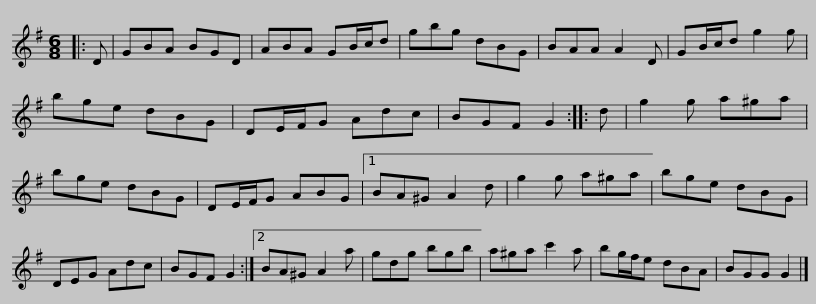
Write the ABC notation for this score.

X:1
L:1/8
M:6/8
I:linebreak $
K:G
V:1 treble
V:1
|: D | GBA BGD | ABA GB/c/d | gbg dBG | BAA A2 D | %5
 GB/c/d g2 g | bge dBG |$ DE/F/G Adc | BGF G2 :: d | %10
 g2 g a^ga | bge dBG | DE/F/G ABG |1 BA^G A2 d | g2 g a^ga |$ %15
 bge dBG | DEG Adc | BGF G2 :|2 BA^G A2 a | gdg bgb | %20
 a^ga c'2 a | bg/f/e dBA |$ BGG G2 |] %23
